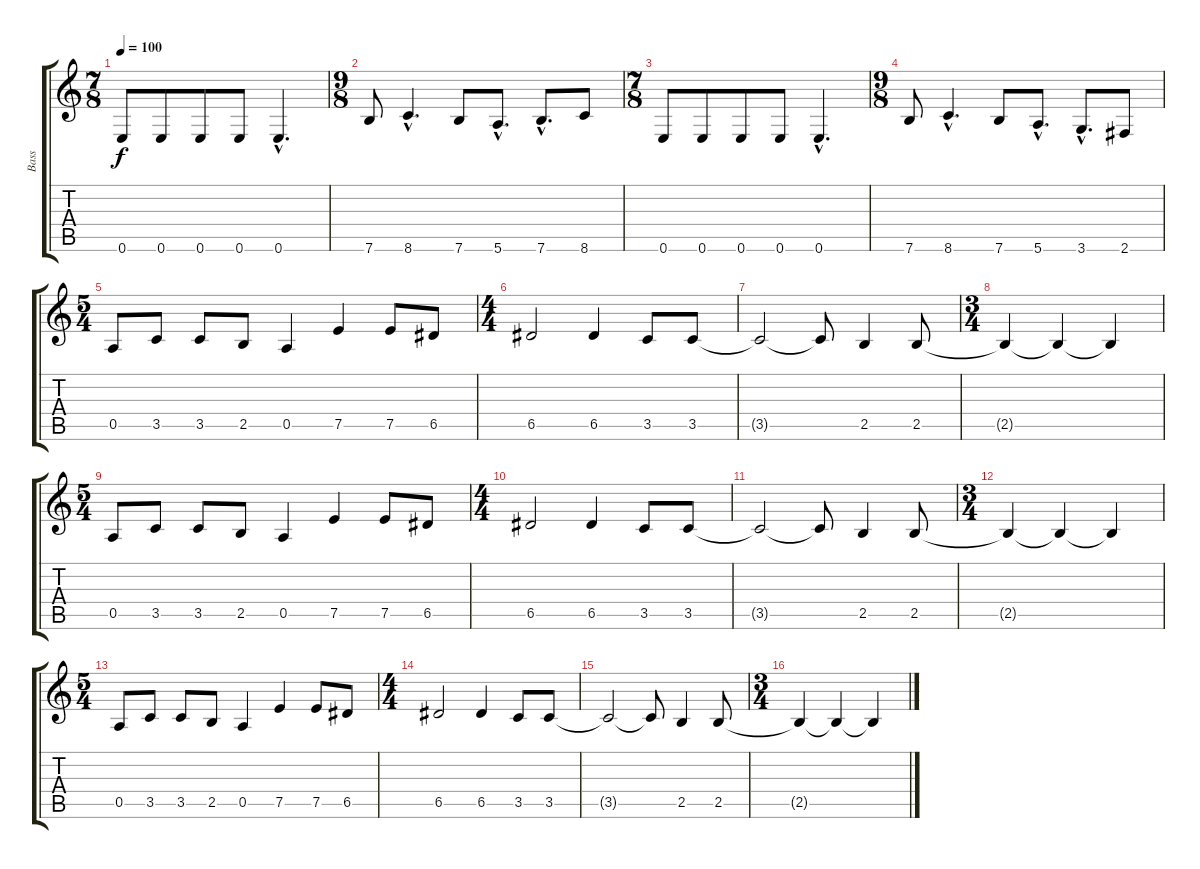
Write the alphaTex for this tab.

\track ("Bass" "Bass") {instrument electricbasspick}
\staff {score tabs}
\tuning (E4 B3 G3 D3 A2 E2) {hide}
\ts (7 8)
\tempo 100
\clef g2
\ks c
0.6.8{dy f} 0.6.8 0.6.8 0.6.8 0.6{hac}.4{d} |
\ts (9 8)
7.6.8 8.6{hac}.4{d} 7.6.8 5.6{hac}.8{d} 7.6{hac}.8{d} 8.6.8 |
\ts (7 8)
0.6.8 0.6.8 0.6.8 0.6.8 0.6{hac}.4{d} |
\ts (9 8)
7.6.8 8.6{hac}.4{d} 7.6.8 5.6{hac}.8{d} 3.6{hac}.8{d} 2.6.8 |
\ts (5 4)
0.5.8 3.5.8 3.5.8 2.5.8 0.5.4 7.5.4 7.5.8 6.5.8 |
\ts (4 4)
6.5.2 6.5.4 3.5.8 3.5.8 |
3.5{t}.2 3.5{t}.8 2.5.4 2.5.8 |
\ts (3 4)
2.5{t}.4 2.5{t}.4 2.5{t}.4 |
\ts (5 4)
0.5.8 3.5.8 3.5.8 2.5.8 0.5.4 7.5.4 7.5.8 6.5.8 |
\ts (4 4)
6.5.2 6.5.4 3.5.8 3.5.8 |
3.5{t}.2 3.5{t}.8 2.5.4 2.5.8 |
\ts (3 4)
2.5{t}.4 2.5{t}.4 2.5{t}.4 |
\ts (5 4)
0.5.8 3.5.8 3.5.8 2.5.8 0.5.4 7.5.4 7.5.8 6.5.8 |
\ts (4 4)
6.5.2 6.5.4 3.5.8 3.5.8 |
3.5{t}.2 3.5{t}.8 2.5.4 2.5.8 |
\ts (3 4)
2.5{t}.4 2.5{t}.4 2.5{t}.4
